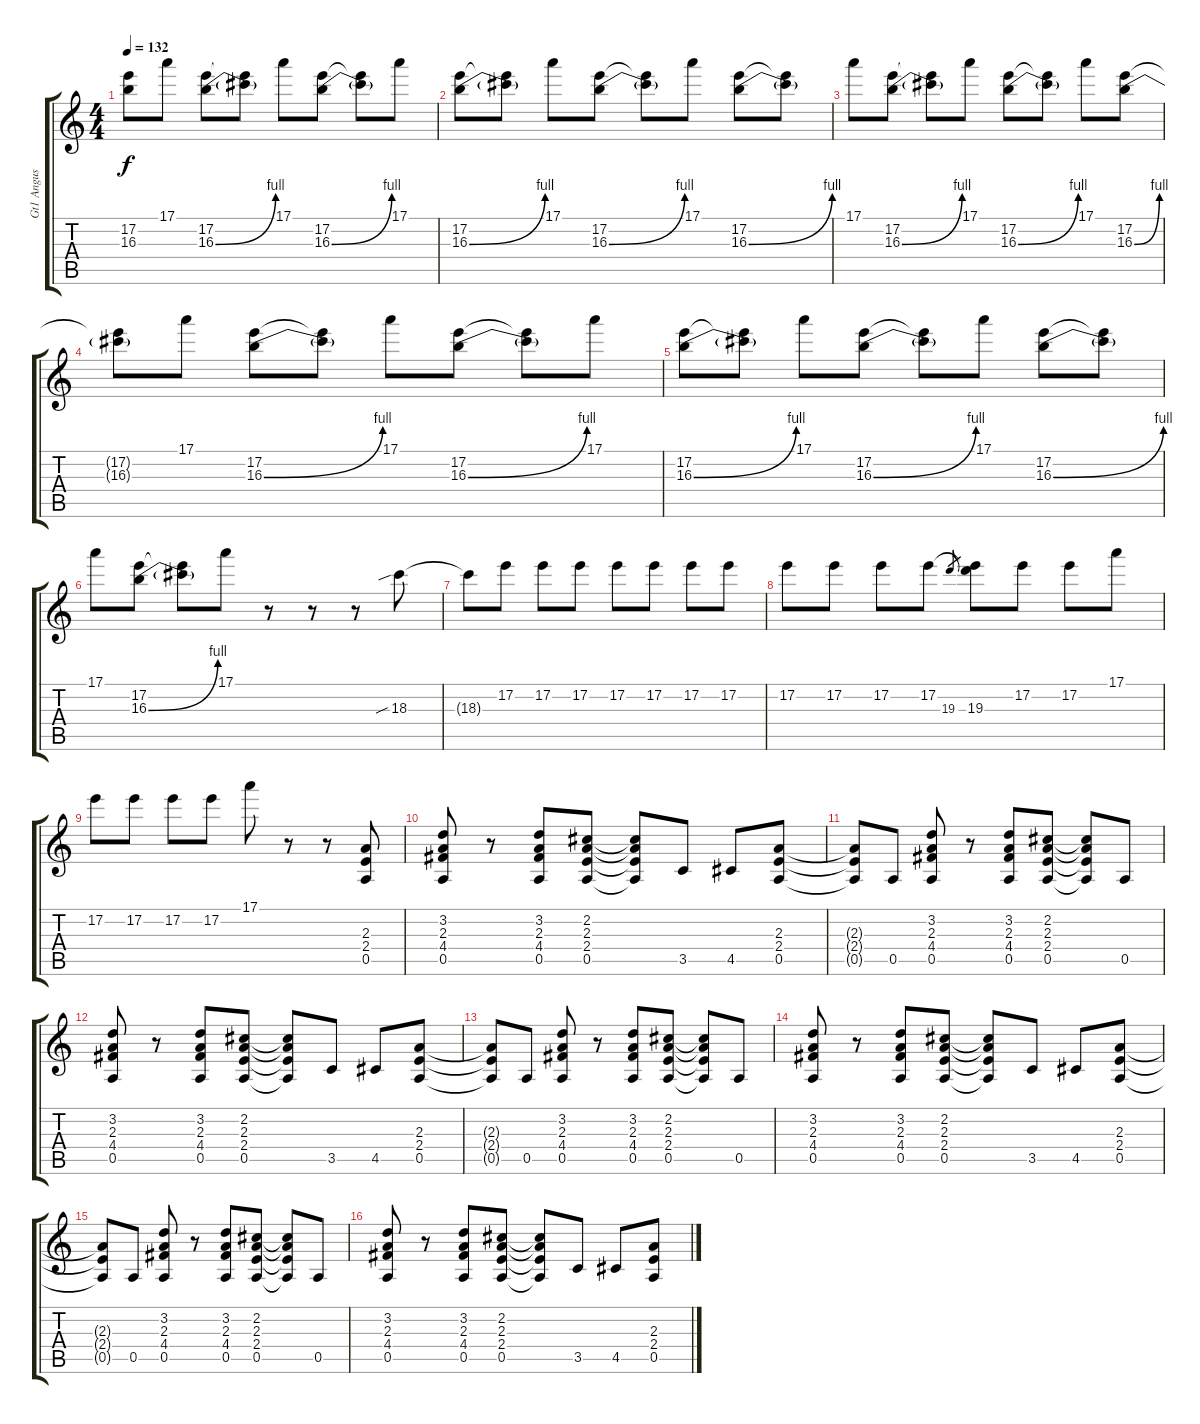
\track ("Gt1 Angus" "Gt1 Angus") {instrument overdrivenguitar}
\staff {score tabs}
\tuning (E4 B3 G3 D3 A2 E2) {hide}
\ts (4 4)
\tempo 132
\clef g2
\ks c
(17.2{t} 16.3{t}).8{dy f} 17.1.8 (17.2 16.3{be (bend 0 0 60 4)}).8 (17.2{t} 16.3{t}).8 17.1.8 (17.2 16.3{be (bend 0 0 60 4)}).8 (17.2{t} 16.3{t}).8 17.1.8 |
(17.2 16.3{be (bend 0 0 60 4)}).8 (17.2{t} 16.3{t}).8 17.1.8 (17.2 16.3{be (bend 0 0 60 4)}).8 (17.2{t} 16.3{t}).8 17.1.8 (17.2 16.3{be (bend 0 0 60 4)}).8 (17.2{t} 16.3{t}).8 |
17.1.8 (17.2 16.3{be (bend 0 0 60 4)}).8 (17.2{t} 16.3{t}).8 17.1.8 (17.2 16.3{be (bend 0 0 60 4)}).8 (17.2{t} 16.3{t}).8 17.1.8 (17.2 16.3{be (bend 0 0 60 4)}).8 |
(17.2{t} 16.3{t}).8 17.1.8 (17.2 16.3{be (bend 0 0 60 4)}).8 (17.2{t} 16.3{t}).8 17.1.8 (17.2 16.3{be (bend 0 0 60 4)}).8 (17.2{t} 16.3{t}).8 17.1.8 |
(17.2 16.3{be (bend 0 0 60 4)}).8 (17.2{t} 16.3{t}).8 17.1.8 (17.2 16.3{be (bend 0 0 60 4)}).8 (17.2{t} 16.3{t}).8 17.1.8 (17.2 16.3{be (bend 0 0 60 4)}).8 (17.2{t} 16.3{t}).8 |
17.1.8 (17.2 16.3{be (bend 0 0 60 4)}).8 (17.2{t} 16.3{t}).8 17.1.8 r.8 r.8 r.8 18.3{sib}.8 |
18.3{t}.8 17.2.8 17.2.8 17.2.8 17.2.8 17.2.8 17.2.8 17.2.8 |
17.2.8 17.2.8 17.2.8 17.2.8 19.3.8{gr} (17.2{t} 19.3).8 17.2.8 17.2.8 17.1.8 |
17.2.8 17.2.8 17.2.8 17.2.8 17.1.8 r.8 r.8 (2.3 2.4 0.5).8 |
(3.2 2.3 4.4 0.5).8 r.8 (3.2 2.3 4.4 0.5).8 (2.2 2.3 2.4 0.5).8 (2.2{t} 2.3{t} 2.4{t} 0.5{t}).8 3.5.8 4.5.8 (2.3 2.4 0.5).8 |
(2.3{t} 2.4{t} 0.5{t}).8 0.5.8 (3.2 2.3 4.4 0.5).8 r.8 (3.2 2.3 4.4 0.5).8 (2.2 2.3 2.4 0.5).8 (2.2{t} 2.3{t} 2.4{t} 0.5{t}).8 0.5.8 |
(3.2 2.3 4.4 0.5).8 r.8 (3.2 2.3 4.4 0.5).8 (2.2 2.3 2.4 0.5).8 (2.2{t} 2.3{t} 2.4{t} 0.5{t}).8 3.5.8 4.5.8 (2.3 2.4 0.5).8 |
(2.3{t} 2.4{t} 0.5{t}).8 0.5.8 (3.2 2.3 4.4 0.5).8 r.8 (3.2 2.3 4.4 0.5).8 (2.2 2.3 2.4 0.5).8 (2.2{t} 2.3{t} 2.4{t} 0.5{t}).8 0.5.8 |
(3.2 2.3 4.4 0.5).8 r.8 (3.2 2.3 4.4 0.5).8 (2.2 2.3 2.4 0.5).8 (2.2{t} 2.3{t} 2.4{t} 0.5{t}).8 3.5.8 4.5.8 (2.3 2.4 0.5).8 |
(2.3{t} 2.4{t} 0.5{t}).8 0.5.8 (3.2 2.3 4.4 0.5).8 r.8 (3.2 2.3 4.4 0.5).8 (2.2 2.3 2.4 0.5).8 (2.2{t} 2.3{t} 2.4{t} 0.5{t}).8 0.5.8 |
(3.2 2.3 4.4 0.5).8 r.8 (3.2 2.3 4.4 0.5).8 (2.2 2.3 2.4 0.5).8 (2.2{t} 2.3{t} 2.4{t} 0.5{t}).8 3.5.8 4.5.8 (2.3 2.4 0.5).8
